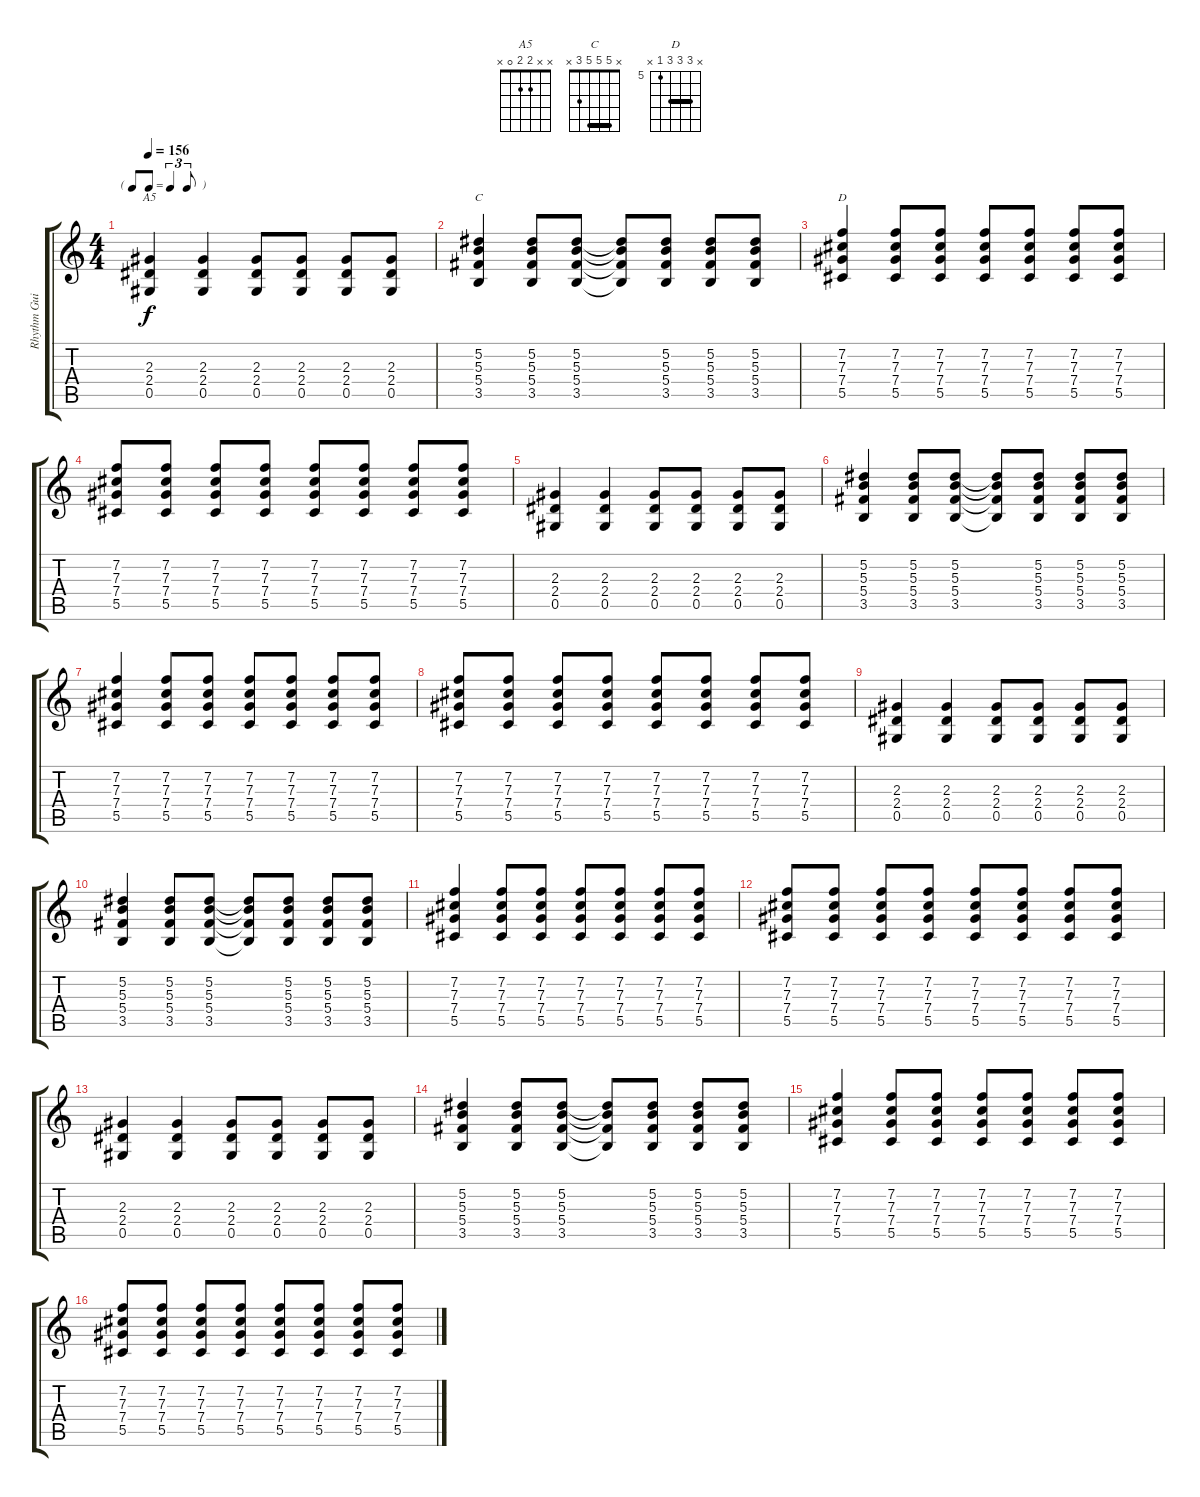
\track ("Rhythm Guitar 1" "Rhythm Gui") {instrument overdrivenguitar}
\staff {score tabs}
\tuning (Eb4 Bb3 Gb3 Db3 Ab2 Eb2) {hide}
\chord ("A5" x x 2 2 0 x)
\chord ("C" x 5 5 5 3 x) {barre 5}
\chord ("D" x 7 7 7 5 x) {firstfret 5 barre 7}
\ts (4 4)
\tf triplet8th
\tempo 156
\clef g2
\ks c
(2.3 2.4 0.5).4{ch "A5" dy f} (2.3 2.4 0.5).4 (2.3 2.4 0.5).8 (2.3 2.4 0.5).8 (2.3 2.4 0.5).8 (2.3 2.4 0.5).8 |
(5.2 5.3 5.4 3.5).4{ch "C"} (5.2 5.3 5.4 3.5).8 (5.2 5.3 5.4 3.5).8 (5.2{t} 5.3{t} 5.4{t} 3.5{t}).8 (5.2 5.3 5.4 3.5).8 (5.2 5.3 5.4 3.5).8 (5.2 5.3 5.4 3.5).8 |
(7.2 7.3 7.4 5.5).4{ch "D"} (7.2 7.3 7.4 5.5).8 (7.2 7.3 7.4 5.5).8 (7.2 7.3 7.4 5.5).8 (7.2 7.3 7.4 5.5).8 (7.2 7.3 7.4 5.5).8 (7.2 7.3 7.4 5.5).8 |
(7.2 7.3 7.4 5.5).8 (7.2 7.3 7.4 5.5).8 (7.2 7.3 7.4 5.5).8 (7.2 7.3 7.4 5.5).8 (7.2 7.3 7.4 5.5).8 (7.2 7.3 7.4 5.5).8 (7.2 7.3 7.4 5.5).8 (7.2 7.3 7.4 5.5).8 |
(2.3 2.4 0.5).4 (2.3 2.4 0.5).4 (2.3 2.4 0.5).8 (2.3 2.4 0.5).8 (2.3 2.4 0.5).8 (2.3 2.4 0.5).8 |
(5.2 5.3 5.4 3.5).4 (5.2 5.3 5.4 3.5).8 (5.2 5.3 5.4 3.5).8 (5.2{t} 5.3{t} 5.4{t} 3.5{t}).8 (5.2 5.3 5.4 3.5).8 (5.2 5.3 5.4 3.5).8 (5.2 5.3 5.4 3.5).8 |
(7.2 7.3 7.4 5.5).4 (7.2 7.3 7.4 5.5).8 (7.2 7.3 7.4 5.5).8 (7.2 7.3 7.4 5.5).8 (7.2 7.3 7.4 5.5).8 (7.2 7.3 7.4 5.5).8 (7.2 7.3 7.4 5.5).8 |
(7.2 7.3 7.4 5.5).8 (7.2 7.3 7.4 5.5).8 (7.2 7.3 7.4 5.5).8 (7.2 7.3 7.4 5.5).8 (7.2 7.3 7.4 5.5).8 (7.2 7.3 7.4 5.5).8 (7.2 7.3 7.4 5.5).8 (7.2 7.3 7.4 5.5).8 |
(2.3 2.4 0.5).4 (2.3 2.4 0.5).4 (2.3 2.4 0.5).8 (2.3 2.4 0.5).8 (2.3 2.4 0.5).8 (2.3 2.4 0.5).8 |
(5.2 5.3 5.4 3.5).4 (5.2 5.3 5.4 3.5).8 (5.2 5.3 5.4 3.5).8 (5.2{t} 5.3{t} 5.4{t} 3.5{t}).8 (5.2 5.3 5.4 3.5).8 (5.2 5.3 5.4 3.5).8 (5.2 5.3 5.4 3.5).8 |
(7.2 7.3 7.4 5.5).4 (7.2 7.3 7.4 5.5).8 (7.2 7.3 7.4 5.5).8 (7.2 7.3 7.4 5.5).8 (7.2 7.3 7.4 5.5).8 (7.2 7.3 7.4 5.5).8 (7.2 7.3 7.4 5.5).8 |
(7.2 7.3 7.4 5.5).8 (7.2 7.3 7.4 5.5).8 (7.2 7.3 7.4 5.5).8 (7.2 7.3 7.4 5.5).8 (7.2 7.3 7.4 5.5).8 (7.2 7.3 7.4 5.5).8 (7.2 7.3 7.4 5.5).8 (7.2 7.3 7.4 5.5).8 |
(2.3 2.4 0.5).4 (2.3 2.4 0.5).4 (2.3 2.4 0.5).8 (2.3 2.4 0.5).8 (2.3 2.4 0.5).8 (2.3 2.4 0.5).8 |
(5.2 5.3 5.4 3.5).4 (5.2 5.3 5.4 3.5).8 (5.2 5.3 5.4 3.5).8 (5.2{t} 5.3{t} 5.4{t} 3.5{t}).8 (5.2 5.3 5.4 3.5).8 (5.2 5.3 5.4 3.5).8 (5.2 5.3 5.4 3.5).8 |
(7.2 7.3 7.4 5.5).4 (7.2 7.3 7.4 5.5).8 (7.2 7.3 7.4 5.5).8 (7.2 7.3 7.4 5.5).8 (7.2 7.3 7.4 5.5).8 (7.2 7.3 7.4 5.5).8 (7.2 7.3 7.4 5.5).8 |
(7.2 7.3 7.4 5.5).8 (7.2 7.3 7.4 5.5).8 (7.2 7.3 7.4 5.5).8 (7.2 7.3 7.4 5.5).8 (7.2 7.3 7.4 5.5).8 (7.2 7.3 7.4 5.5).8 (7.2 7.3 7.4 5.5).8 (7.2 7.3 7.4 5.5).8
